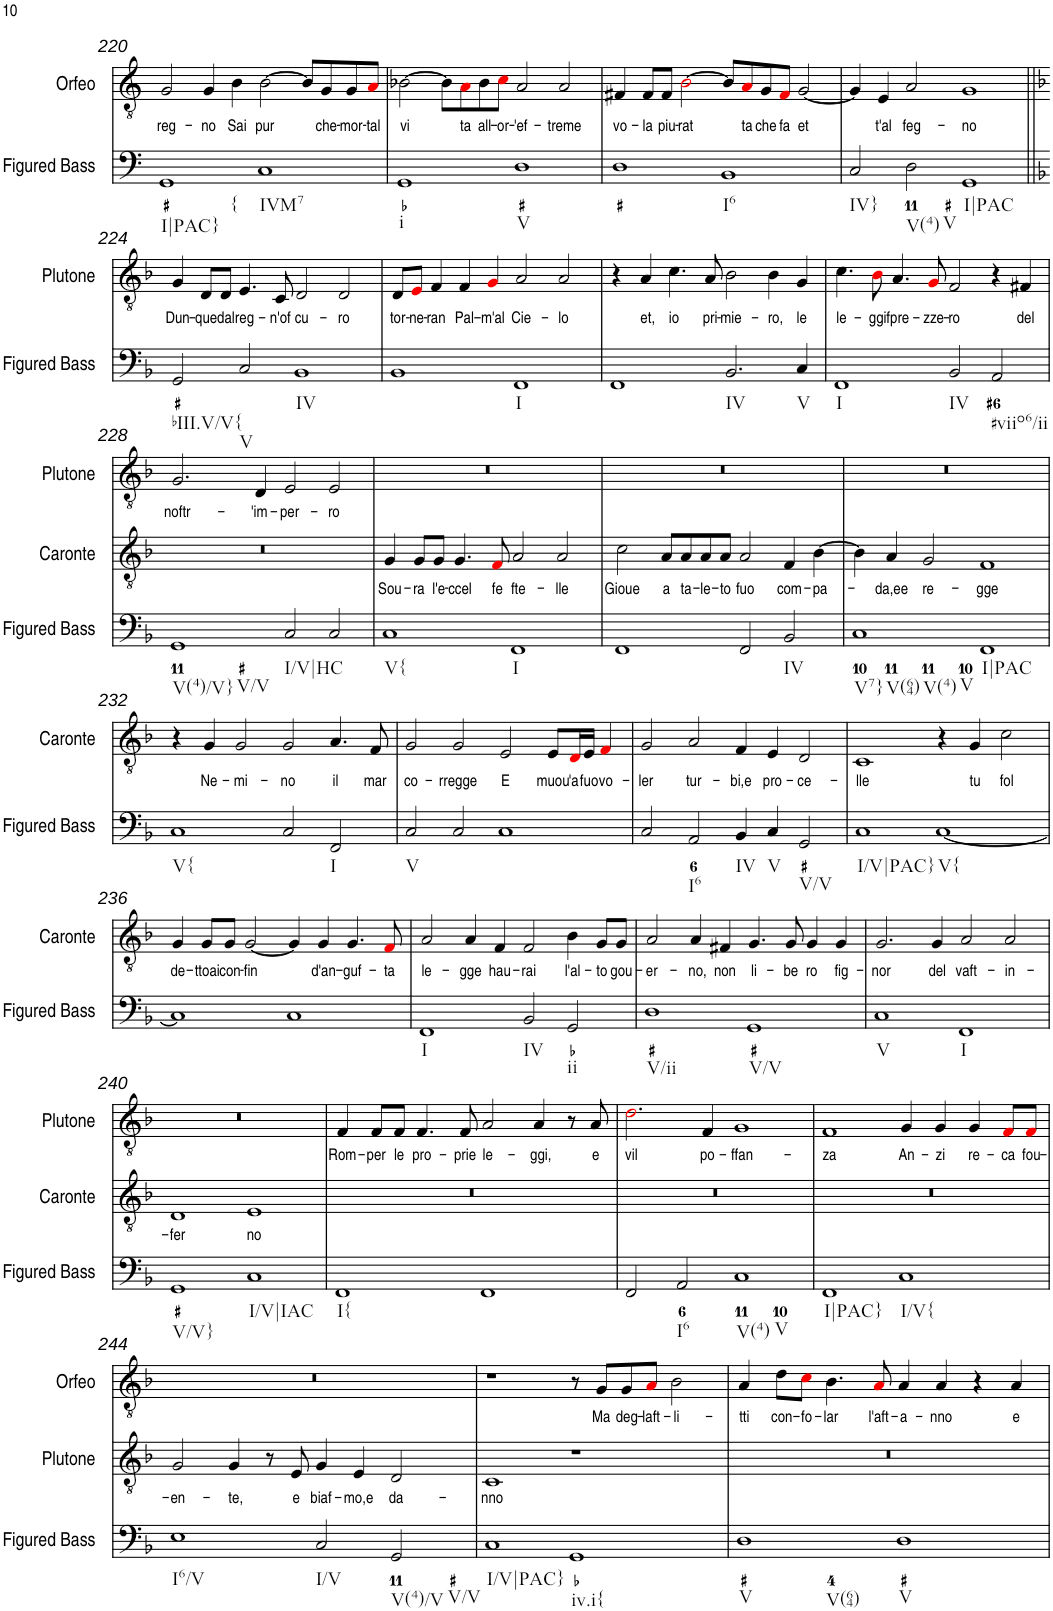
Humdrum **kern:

**kern	**kern	**text	**kern	**text	**kern	**text
*part4	*part3	*part3	*part2	*part2	*part1	*part1
*staff4	*staff3	*staff3	*staff2	*staff2	*staff1	*staff1
*I"Figured Bass	*I"Caronte	*	*I"Plutone	*	*I"Orfeo	*
*I'Figured Bass	*I'Caronte	*	*I'Plutone	*	*I'Orfeo	*
!!LO:PB:g=z
*clefF4	*clefGv2	*	*clefGv2	*	*clefGv2	*
*k[]	*k[]	*	*k[]	*	*k[]	*
*M4/2	*M4/2	*	*M4/2	*	*M4/2	*
=220	=220	=220	=220	=220	=220	=220
!LO:TX:b:t=I|PAC}	!	!	!	!	!	!
!LO:TX:b:t={	!	!	!	!	!	!
!	!	!	!	!	!	!LO:LY:b
1GG	0r	.	0r	.	2G/	reg-
!	!	!	!	!	!	!LO:LY:b
.	.	.	.	.	4G/	-no
!	!	!	!	!	!	!LO:LY:b
.	.	.	.	.	4B\	Sai
!LO:TX:b:t=IVM7	!	!	!	!	!	!
!	!	!	!	!	!	!LO:LY:b
1C	.	.	.	.	[2B\	pur
.	.	.	.	.	8B/L]	.
!	!	!	!	!	!	!LO:LY:b
.	.	.	.	.	8G/	che-
!	!	!	!	!	!	!LO:LY:b
.	.	.	.	.	8G/	-mor-
!	!	!	!	!	!	!LO:LY:b
.	.	.	.	.	8Ai/J	-tal
=221	=221	=221	=221	=221	=221	=221
!LO:TX:b:t=i	!	!	!	!	!	!
!	!	!	!	!	!	!LO:LY:b
1GG	0r	.	0r	.	[2B-X\	vi
.	.	.	.	.	8B-\L]	.
!	!	!	!	!	!	!LO:LY:b
.	.	.	.	.	8Ai\	ta
!	!	!	!	!	!	!LO:LY:b
.	.	.	.	.	8B-\	all-
!	!	!	!	!	!	!LO:LY:b
.	.	.	.	.	8ci\J	-or-
!LO:TX:b:t=V	!	!	!	!	!	!
!	!	!	!	!	!	!LO:LY:b
1D	.	.	.	.	2A/	-'ef-
!	!	!	!	!	!	!LO:LY:b
.	.	.	.	.	2A/	-treme
=222	=222	=222	=222	=222	=222	=222
!	!	!	!	!	!	!LO:LY:b
1D	0r	.	0r	.	4F#X/	vo-
!	!	!	!	!	!	!LO:LY:b
.	.	.	.	.	8F#/L	-la
!	!	!	!	!	!	!LO:LY:b
.	.	.	.	.	8F#/J	piu-
!	!	!	!	!	!	!LO:LY:b
.	.	.	.	.	[2Bi\	-rat
!LO:TX:b:t=I6	!	!	!	!	!	!
1BB	.	.	.	.	8B/L]	.
!	!	!	!	!	!	!LO:LY:b
.	.	.	.	.	8Ai/	ta
!	!	!	!	!	!	!LO:LY:b
.	.	.	.	.	8G/	che
!	!	!	!	!	!	!LO:LY:b
.	.	.	.	.	8F#i/J	fa
!	!	!	!	!	!	!LO:LY:b
.	.	.	.	.	[2G/	et
=223	=223	=223	=223	=223	=223	=223
!LO:TX:b:t=IV}	!	!	!	!	!	!
2C/	0r	.	0r	.	4G/]	.
!	!	!	!	!	!	!LO:LY:b
.	.	.	.	.	4E/	t'al
!LO:TX:b:t=V(4)	!	!	!	!	!	!
!LO:TX:b:t=V	!	!	!	!	!	!
!	!	!	!	!	!	!LO:LY:b
2D\	.	.	.	.	2A/	feg-
!LO:TX:b:t=I|PAC	!	!	!	!	!	!
!	!	!	!	!	!	!LO:LY:b
1GG	.	.	.	.	1G	-no
!!LO:LB:g=z
=224||	=224||	=224||	=224||	=224||	=224||	=224||
*k[b-]	*k[b-]	*	*k[b-]	*	*k[b-]	*
!LO:TX:b:t=bIII.V/V{	!	!	!	!	!	!
!	!	!	!	!LO:LY:b	!	!
2GG/	0r	.	4G/	Dun-	0r	.
!	!	!	!	!LO:LY:b	!	!
.	.	.	8D/L	-que	.	.
!	!	!	!	!LO:LY:b	!	!
.	.	.	8D/J	dal	.	.
!LO:TX:b:t=V	!	!	!	!	!	!
!	!	!	!	!LO:LY:b	!	!
2C/	.	.	4.E/	reg-	.	.
!	!	!	!	!LO:LY:b	!	!
.	.	.	8C/	-n'of	.	.
!LO:TX:b:t=IV	!	!	!	!	!	!
!	!	!	!	!LO:LY:b	!	!
1BB-	.	.	2D/	cu-	.	.
!	!	!	!	!LO:LY:b	!	!
.	.	.	2D/	-ro	.	.
=225	=225	=225	=225	=225	=225	=225
!	!	!	!	!LO:LY:b	!	!
1BB-	0r	.	8D/L	tor-	0r	.
!	!	!	!	!LO:LY:b	!	!
.	.	.	8Ei/J	-ne-	.	.
!	!	!	!	!LO:LY:b	!	!
.	.	.	4F/	-ran	.	.
!	!	!	!	!LO:LY:b	!	!
.	.	.	4F/	Pal-	.	.
!	!	!	!	!LO:LY:b	!	!
.	.	.	4Gi/	-m'al	.	.
!LO:TX:b:t=I	!	!	!	!	!	!
!	!	!	!	!LO:LY:b	!	!
1FF	.	.	2A/	Cie-	.	.
!	!	!	!	!LO:LY:b	!	!
.	.	.	2A/	-lo	.	.
=226	=226	=226	=226	=226	=226	=226
1FF	0r	.	4r	.	0r	.
!	!	!	!	!LO:LY:b	!	!
.	.	.	4A/	et,	.	.
!	!	!	!	!LO:LY:b	!	!
.	.	.	4.c\	io	.	.
!	!	!	!	!LO:LY:b	!	!
.	.	.	8A/	pri-	.	.
!LO:TX:b:t=IV	!	!	!	!	!	!
!	!	!	!	!LO:LY:b	!	!
2.BB-/	.	.	2B-\	-mie-	.	.
!	!	!	!	!LO:LY:b	!	!
.	.	.	4B-\	-ro,	.	.
!LO:TX:b:t=V	!	!	!	!	!	!
!	!	!	!	!LO:LY:b	!	!
4C/	.	.	4G/	le	.	.
=227	=227	=227	=227	=227	=227	=227
!LO:TX:b:t=I	!	!	!	!	!	!
!	!	!	!	!LO:LY:b	!	!
1FF	0r	.	4.c\	le-	0r	.
!	!	!	!	!LO:LY:b	!	!
.	.	.	8B-i\	-ggi	.	.
!	!	!	!	!LO:LY:b	!	!
.	.	.	4.A/	fpre-	.	.
!	!	!	!	!LO:LY:b	!	!
.	.	.	8Gi/	-zze-	.	.
!LO:TX:b:t=IV	!	!	!	!	!	!
!	!	!	!	!LO:LY:b	!	!
2BB-/	.	.	2F/	-ro	.	.
!LO:TX:b:t=#viio6/ii	!	!	!	!	!	!
2AA/	.	.	4r	.	.	.
!	!	!	!	!LO:LY:b	!	!
.	.	.	4F#X/	del	.	.
!!LO:LB:g=z
=228	=228	=228	=228	=228	=228	=228
!LO:TX:b:t=V(4)/V}	!	!	!	!	!	!
!LO:TX:b:t=V/V	!	!	!	!	!	!
!	!	!	!	!LO:LY:b	!	!
1GG	0r	.	2.G/	noftr-	0r	.
!	!	!	!	!LO:LY:b	!	!
.	.	.	4D/	-'im-	.	.
!LO:TX:b:t=I/V|HC	!	!	!	!	!	!
!	!	!	!	!LO:LY:b	!	!
2C/	.	.	2E/	-per-	.	.
!	!	!	!	!LO:LY:b	!	!
2C/	.	.	2E/	-ro	.	.
=229	=229	=229	=229	=229	=229	=229
!LO:TX:b:t=V{	!	!	!	!	!	!
!	!	!LO:LY:b	!	!	!	!
1C	4G/	Sou-	0r	.	0r	.
!	!	!LO:LY:b	!	!	!	!
.	8G/L	-ra	.	.	.	.
!	!	!LO:LY:b	!	!	!	!
.	8G/J	l'e-	.	.	.	.
!	!	!LO:LY:b	!	!	!	!
.	4.G/	-ccel	.	.	.	.
!	!	!LO:LY:b	!	!	!	!
.	8Fi/	fe	.	.	.	.
!LO:TX:b:t=I	!	!	!	!	!	!
!	!	!LO:LY:b	!	!	!	!
1FF	2A/	fte-	.	.	.	.
!	!	!LO:LY:b	!	!	!	!
.	2A/	-lle	.	.	.	.
=230	=230	=230	=230	=230	=230	=230
!	!	!LO:LY:b	!	!	!	!
1FF	2c\	Gioue	0r	.	0r	.
!	!	!LO:LY:b	!	!	!	!
.	8A/L	a	.	.	.	.
!	!	!LO:LY:b	!	!	!	!
.	8A/	ta-	.	.	.	.
!	!	!LO:LY:b	!	!	!	!
.	8A/	-le-	.	.	.	.
!	!	!LO:LY:b	!	!	!	!
.	8A/J	-to	.	.	.	.
!	!	!LO:LY:b	!	!	!	!
2FF/	2A/	fuo	.	.	.	.
!LO:TX:b:t=IV	!	!	!	!	!	!
!	!	!LO:LY:b	!	!	!	!
2BB-/	4F/	com-	.	.	.	.
!	!	!LO:LY:b	!	!	!	!
.	[4B-\	-pa-	.	.	.	.
=231	=231	=231	=231	=231	=231	=231
!LO:TX:b:t=V7}	!	!	!	!	!	!
!LO:TX:b:t=V(64)	!	!	!	!	!	!
!LO:TX:b:t=V(4)	!	!	!	!	!	!
!LO:TX:b:t=V	!	!	!	!	!	!
1C	4B-\]	.	0r	.	0r	.
!	!	!LO:LY:b	!	!	!	!
.	4A/	-da,ee	.	.	.	.
!	!	!LO:LY:b	!	!	!	!
.	2G/	re-	.	.	.	.
!LO:TX:b:t=I|PAC	!	!	!	!	!	!
!	!	!LO:LY:b	!	!	!	!
1FF	1F	-gge	.	.	.	.
!!LO:LB:g=z
=232	=232	=232	=232	=232	=232	=232
!LO:TX:b:t=V{	!	!	!	!	!	!
1C	4r	.	0r	.	0r	.
!	!	!LO:LY:b	!	!	!	!
.	4G/	Ne-	.	.	.	.
!	!	!LO:LY:b	!	!	!	!
.	2G/	-mi-	.	.	.	.
!	!	!LO:LY:b	!	!	!	!
2C/	2G/	-no	.	.	.	.
!LO:TX:b:t=I	!	!	!	!	!	!
!	!	!LO:LY:b	!	!	!	!
2FF/	4.A/	il	.	.	.	.
!	!	!LO:LY:b	!	!	!	!
.	8F/	mar	.	.	.	.
=233	=233	=233	=233	=233	=233	=233
!LO:TX:b:t=V	!	!	!	!	!	!
!	!	!LO:LY:b	!	!	!	!
2C/	2G/	co-	0r	.	0r	.
!	!	!LO:LY:b	!	!	!	!
2C/	2G/	-rregge	.	.	.	.
!	!	!LO:LY:b	!	!	!	!
1C	2E/	E	.	.	.	.
!	!	!LO:LY:b	!	!	!	!
.	8E/L	muou	.	.	.	.
!	!	!LO:LY:b	!	!	!	!
.	16Di/L	'a	.	.	.	.
!	!	!LO:LY:b	!	!	!	!
.	16E/JJ	fuo	.	.	.	.
!	!	!LO:LY:b	!	!	!	!
.	4Fi/	vo-	.	.	.	.
=234	=234	=234	=234	=234	=234	=234
!	!	!LO:LY:b	!	!	!	!
2C/	2G/	-ler	0r	.	0r	.
!LO:TX:b:t=I6	!	!	!	!	!	!
!	!	!LO:LY:b	!	!	!	!
2AA/	2A/	tur-	.	.	.	.
!LO:TX:b:t=IV	!	!	!	!	!	!
!	!	!LO:LY:b	!	!	!	!
4BB-/	4F/	-bi,e	.	.	.	.
!LO:TX:b:t=V	!	!	!	!	!	!
!	!	!LO:LY:b	!	!	!	!
4C/	4E/	pro-	.	.	.	.
!LO:TX:b:t=V/V	!	!	!	!	!	!
!	!	!LO:LY:b	!	!	!	!
2GG/	2D/	-ce-	.	.	.	.
=235	=235	=235	=235	=235	=235	=235
!LO:TX:b:t=I/V|PAC}	!	!	!	!	!	!
!	!	!LO:LY:b	!	!	!	!
1C	1C	-lle	0r	.	0r	.
!LO:TX:b:t=V{	!	!	!	!	!	!
[1C	4r	.	.	.	.	.
!	!	!LO:LY:b	!	!	!	!
.	4G/	tu	.	.	.	.
!	!	!LO:LY:b	!	!	!	!
.	2c\	fol	.	.	.	.
!!LO:LB:g=z
=236	=236	=236	=236	=236	=236	=236
!	!	!LO:LY:b	!	!	!	!
1C]	4G/	de-	0r	.	0r	.
!	!	!LO:LY:b	!	!	!	!
.	8G/L	-ttoai	.	.	.	.
!	!	!LO:LY:b	!	!	!	!
.	8G/J	con-	.	.	.	.
!	!	!LO:LY:b	!	!	!	!
.	[2G/	-fin	.	.	.	.
1C	4G/]	.	.	.	.	.
!	!	!LO:LY:b	!	!	!	!
.	4G/	d'an-	.	.	.	.
!	!	!LO:LY:b	!	!	!	!
.	4.G/	-guf-	.	.	.	.
!	!	!LO:LY:b	!	!	!	!
.	8Fi/	-ta	.	.	.	.
=237	=237	=237	=237	=237	=237	=237
!LO:TX:b:t=I	!	!	!	!	!	!
!	!	!LO:LY:b	!	!	!	!
1FF	2A/	le-	0r	.	0r	.
!	!	!LO:LY:b	!	!	!	!
.	4A/	-gge	.	.	.	.
!	!	!LO:LY:b	!	!	!	!
.	4F/	hau-	.	.	.	.
!LO:TX:b:t=IV	!	!	!	!	!	!
!	!	!LO:LY:b	!	!	!	!
2BB-/	2F/	-rai	.	.	.	.
!LO:TX:b:t=ii	!	!	!	!	!	!
!	!	!LO:LY:b	!	!	!	!
2GG/	4B-\	l'al-	.	.	.	.
!	!	!LO:LY:b	!	!	!	!
.	8G/L	-to	.	.	.	.
!	!	!LO:LY:b	!	!	!	!
.	8G/J	gou-	.	.	.	.
=238	=238	=238	=238	=238	=238	=238
!LO:TX:b:t=V/ii	!	!	!	!	!	!
!	!	!LO:LY:b	!	!	!	!
1D	2A/	-er-	0r	.	0r	.
!	!	!LO:LY:b	!	!	!	!
.	4A/	-no,	.	.	.	.
!	!	!LO:LY:b	!	!	!	!
.	4F#X/	non	.	.	.	.
!LO:TX:b:t=V/V	!	!	!	!	!	!
!	!	!LO:LY:b	!	!	!	!
1GG	4.G/	li-	.	.	.	.
!	!	!LO:LY:b	!	!	!	!
.	8G/	-be	.	.	.	.
!	!	!LO:LY:b	!	!	!	!
.	4G/	ro	.	.	.	.
!	!	!LO:LY:b	!	!	!	!
.	4G/	fig-	.	.	.	.
=239	=239	=239	=239	=239	=239	=239
!LO:TX:b:t=V	!	!	!	!	!	!
!	!	!LO:LY:b	!	!	!	!
1C	2.G/	-nor	0r	.	0r	.
!	!	!LO:LY:b	!	!	!	!
.	4G/	del	.	.	.	.
!LO:TX:b:t=I	!	!	!	!	!	!
!	!	!LO:LY:b	!	!	!	!
1FF	2A/	vaft-	.	.	.	.
!	!	!LO:LY:b	!	!	!	!
.	2A/	-in-	.	.	.	.
!!LO:LB:g=z
=240	=240	=240	=240	=240	=240	=240
!LO:TX:b:t=V/V}	!	!	!	!	!	!
!	!	!LO:LY:b	!	!	!	!
1GG	1D	-fer	0r	.	0r	.
!LO:TX:b:t=I/V|IAC	!	!	!	!	!	!
!	!	!LO:LY:b	!	!	!	!
1C	1E	no	.	.	.	.
=241	=241	=241	=241	=241	=241	=241
!LO:TX:b:t=I{	!	!	!	!	!	!
!	!	!	!	!LO:LY:b	!	!
1FF	0r	.	4F/	Rom-	0r	.
!	!	!	!	!LO:LY:b	!	!
.	.	.	8F/L	-per	.	.
!	!	!	!	!LO:LY:b	!	!
.	.	.	8F/J	le	.	.
!	!	!	!	!LO:LY:b	!	!
.	.	.	4.F/	pro-	.	.
!	!	!	!	!LO:LY:b	!	!
.	.	.	8F/	-prie	.	.
!	!	!	!	!LO:LY:b	!	!
1FF	.	.	2A/	le-	.	.
!	!	!	!	!LO:LY:b	!	!
.	.	.	4A/	-ggi,	.	.
.	.	.	8r	.	.	.
!	!	!	!	!LO:LY:b	!	!
.	.	.	8A/	e	.	.
=242	=242	=242	=242	=242	=242	=242
!	!	!	!	!LO:LY:b	!	!
2FF/	0r	.	2.di\	vil	0r	.
!LO:TX:b:t=I6	!	!	!	!	!	!
2AA/	.	.	.	.	.	.
!	!	!	!	!LO:LY:b	!	!
.	.	.	4F/	po-	.	.
!LO:TX:b:t=V(4)	!	!	!	!	!	!
!LO:TX:b:t=V	!	!	!	!	!	!
!	!	!	!	!LO:LY:b	!	!
1C	.	.	1G	-ffan-	.	.
=243	=243	=243	=243	=243	=243	=243
!LO:TX:b:t=I|PAC}	!	!	!	!	!	!
!	!	!	!	!LO:LY:b	!	!
1FF	0r	.	1F	-za	0r	.
!LO:TX:b:t=I/V{	!	!	!	!	!	!
!	!	!	!	!LO:LY:b	!	!
1C	.	.	4G/	An-	.	.
!	!	!	!	!LO:LY:b	!	!
.	.	.	4G/	-zi	.	.
!	!	!	!	!LO:LY:b	!	!
.	.	.	4G/	re-	.	.
!	!	!	!	!LO:LY:b	!	!
.	.	.	8Fi/L	-ca	.	.
!	!	!	!	!LO:LY:b	!	!
.	.	.	8Fi/J	fou-	.	.
!!LO:LB:g=z
=244	=244	=244	=244	=244	=244	=244
!LO:TX:b:t=I6/V	!	!	!	!	!	!
!	!	!	!	!LO:LY:b	!	!
1E	0r	.	2G/	-en-	0r	.
!	!	!	!	!LO:LY:b	!	!
.	.	.	4G/	-te,	.	.
.	.	.	8r	.	.	.
!	!	!	!	!LO:LY:b	!	!
.	.	.	8E/	e	.	.
!LO:TX:b:t=I/V	!	!	!	!	!	!
!	!	!	!	!LO:LY:b	!	!
2C/	.	.	4G/	biaf-	.	.
!	!	!	!	!LO:LY:b	!	!
.	.	.	4E/	-mo,e	.	.
!LO:TX:b:t=V(4)/V	!	!	!	!	!	!
!LO:TX:b:t=V/V	!	!	!	!	!	!
!	!	!	!	!LO:LY:b	!	!
2GG/	.	.	2D/	da-	.	.
=245	=245	=245	=245	=245	=245	=245
!LO:TX:b:t=I/V|PAC}	!	!	!	!	!	!
!	!	!	!	!LO:LY:b	!	!
1C	0r	.	1C	-nno	1r	.
!LO:TX:b:t=iv.i{	!	!	!	!	!	!
1GG	.	.	1r	.	8r	.
!	!	!	!	!	!	!LO:LY:b
.	.	.	.	.	8G/L	Ma
!	!	!	!	!	!	!LO:LY:b
.	.	.	.	.	8G/	deg-
!	!	!	!	!	!	!LO:LY:b
.	.	.	.	.	8Ai/J	-laft-
!	!	!	!	!	!	!LO:LY:b
.	.	.	.	.	2B-\	-li-
=246	=246	=246	=246	=246	=246	=246
!LO:TX:b:t=V	!	!	!	!	!	!
!LO:TX:b:t=V(64)	!	!	!	!	!	!
!	!	!	!	!	!	!LO:LY:b
1D	0r	.	0r	.	4A/	-tti
!	!	!	!	!	!	!LO:LY:b
.	.	.	.	.	8d\L	con-
!	!	!	!	!	!	!LO:LY:b
.	.	.	.	.	8ci\J	-fo-
!	!	!	!	!	!	!LO:LY:b
.	.	.	.	.	4.B-\	-lar
!	!	!	!	!	!	!LO:LY:b
.	.	.	.	.	8Ai/	l'aft-
!LO:TX:b:t=V	!	!	!	!	!	!
!	!	!	!	!	!	!LO:LY:b
1D	.	.	.	.	4A/	-a-
!	!	!	!	!	!	!LO:LY:b
.	.	.	.	.	4A/	-nno
.	.	.	.	.	4r	.
!	!	!	!	!	!	!LO:LY:b
.	.	.	.	.	4A/	e
=	=	=	=	=	=	=
*-	*-	*-	*-	*-	*-	*-
